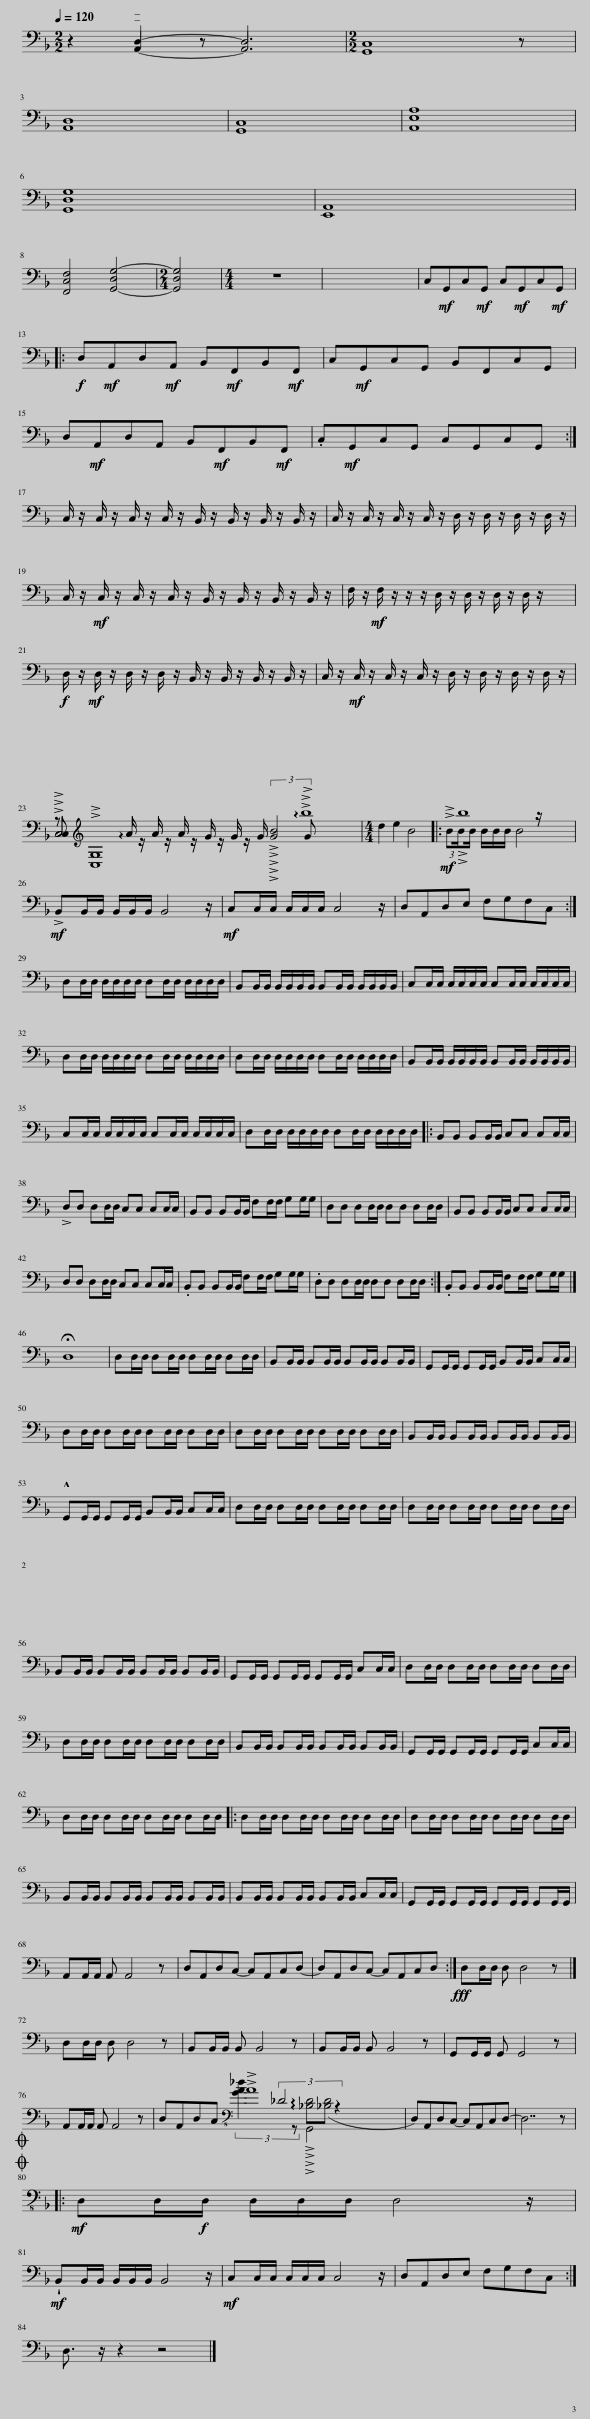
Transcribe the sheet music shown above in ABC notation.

X:1
%%score ( 1 2 3 4 )
L:1/8
Q:1/4=120
M:2/2
I:linebreak $
K:F
V:1 bass
V:2 bass
V:3 bass
V:4 bass
V:1
 z2 !tenuto!D,2- z D,6 |[M:2/2] C,8 z |$ D,8 | C,8 | A,8 |$ %5
 G,8 | A,,8 |$ [F,,C,F,]4 [G,,-D,G,-]4 |[M:2/4] [G,,D,G,]4 |[M:4/4] z8 | %10
 x8 | C,!mf!G,,C,!mf!G,, C,!mf!G,,C,!mf!G,, |:$!f! D,!mf!A,,D,!mf!A,, B,,!mf!F,,B,,!mf!F,, | C,!mf!G,,C,G,, B,,F,,C,G,, |$ D,!mf!A,,D,A,, B,,!mf!F,,B,,!mf!F,, | %15
 .C,!mf!G,,C,G,, C,G,,C,G,, :|$ C,/ z/ C,/ z/ C,/ z/ C,/ z/ B,,/ z/ B,,/ z/ B,,/ z/ B,,/ z/ | C,/ z/ C,/ z/ C,/ z/ C,/ z/ D,/ z/ D,/ z/ D,/ z/ D,/ z/ |$ C,/ z/!mf! C,/ z/ C,/ z/ C,/ z/ B,,/ z/ B,,/ z/ B,,/ z/ B,,/ z/ | F,/ z/!mf! F,/ z/ z/ z/ D,/ z/ D,/ z/ D,/ z/ D,/ z/ x |$ %20
!f! D,/ z/!mf! D,/ z/ D,/ z/ D,/ z/ B,,/ z/ B,,/ z/ B,,/ z/ B,,/ z/ | C,/ z/!mf! C,/ z/ C,/ z/ C,/ z/ D,/ z/ D,/ z/ D,/ z/ D,/ z/ |$ z[K:treble] G,8 G/ (3:2:2!>![GB]4 !arpeggio!!>!b8 |[M:4/4] d2 e2 B4 |:!mf! (3:2:2!>!BB/B/ B/B/B/ B4 z/ x5/4 |$ %25
!mf! !>!B,,B,,/B,,/ B,,/B,,/B,,/ B,,4 z/ |!mf! C,C,/C,/ C,/C,/C,/ C,4 z/ | D,A,,D,E, F,G,F,C, :|$ D,D,/D,/ D,/D,/D,/D,/ D,D,/D,/ D,/D,/D,/D,/ | B,,B,,/B,,/ B,,/B,,/B,,/B,,/ B,,B,,/B,,/ B,,/B,,/B,,/B,,/ | %30
 C,C,/C,/ C,/C,/C,/C,/ C,C,/C,/ C,/C,/C,/C,/ |$!<(! D,D,/D,/ D,/D,/D,/D,/ D,D,/D,/ D,/D,/D,/D,/!<)! | D,D,/D,/ D,/D,/D,/D,/ D,D,/D,/ D,/D,/D,/D,/ | B,,B,,/B,,/ B,,/B,,/B,,/B,,/ B,,B,,/B,,/ B,,/B,,/B,,/B,,/ |$ C,C,/C,/ C,/C,/C,/C,/ C,C,/C,/ C,/C,/C,/C,/ | %35
 D,D,/D,/ D,/D,/D,/D,/ D,D,/D,/ D,/D,/D,/D,/ |: B,,B,, B,,B,,/B,,/ C,C, C,C,/C,/ |$ !>!D,D, D,D,/D,/ C,C, C,C,/C,/ | B,,B,, B,,B,,/B,,/ F,F,/F,/ G,G,/G,/ | D,D, D,D,/D,/ D,D, D,D,/D,/ | %40
 B,,B,, B,,B,,/B,,/ C,C, C,C,/C,/ |$ D,D, D,D,/D,/ C,C, C,C,/C,/ | .B,,B,, B,,B,,/B,,/ F,F,/F,/ G,G,/G,/ | .D,D, D,D,/D,/ D,D, D,D,/D,/ :| .B,,B,, B,,B,,/B,,/ F,F,/F,/ G,G,/G,/ |]$ %45
 !fermata!D,8 | D,D,/D,/ D,D,/D,/ D,D,/D,/ D,D,/D,/ | B,,B,,/B,,/ B,,B,,/B,,/ B,,B,,/B,,/ B,,B,,/B,,/ | G,,G,,/G,,/ G,,G,,/G,,/ B,,B,,/B,,/ C,C,/C,/ |$ D,D,/D,/ D,D,/D,/ D,D,/D,/ D,D,/D,/ | %50
 D,D,/D,/ D,D,/D,/ D,D,/D,/ D,D,/D,/ | B,,B,,/B,,/ B,,B,,/B,,/ B,,B,,/B,,/ B,,B,,/B,,/ |$ !^!G,,G,,/G,,/ G,,G,,/G,,/ B,,B,,/B,,/ C,C,/C,/ | D,D,/D,/ D,D,/D,/ D,D,/D,/ D,D,/D,/ | D,D,/D,/ D,D,/D,/ D,D,/D,/ D,D,/D,/ |$ %55
 B,,B,,/B,,/ B,,B,,/B,,/ B,,B,,/B,,/ B,,B,,/B,,/ | G,,G,,/G,,/ G,,G,,/G,,/ G,,G,,/G,,/ C,C,/C,/ | D,D,/D,/ D,D,/D,/ D,D,/D,/ D,D,/D,/ |$ D,D,/D,/ D,D,/D,/ D,D,/D,/ D,D,/D,/ | B,,B,,/B,,/ B,,B,,/B,,/ B,,B,,/B,,/ B,,B,,/B,,/ | %60
 G,,G,,/G,,/ G,,G,,/G,,/ G,,G,,/G,,/ C,C,/C,/ |$ D,D,/D,/ D,D,/D,/ D,D,/D,/ D,D,/D,/ |: D,D,/D,/ D,D,/D,/ D,D,/D,/ D,D,/D,/ | D,D,/D,/ D,D,/D,/ D,D,/D,/ D,D,/D,/ |$ B,,B,,/B,,/ B,,B,,/B,,/ B,,B,,/B,,/ B,,B,,/B,,/ | %65
 B,,B,,/B,,/ B,,B,,/B,,/ B,,B,,/B,,/ C,C,/C,/ | G,,G,,/G,,/ G,,G,,/G,,/ G,,G,,/G,,/ G,,G,,/G,,/ |$ A,,A,,/A,,/ A,, A,,4 z | D,A,,D,C,- C,A,,C,D,- | D,A,,D,C,- C,A,,C,D, :| %70
!fff! D,D,/D,/ D, D,4 z |]$ D,D,/D,/ D, D,4 z | B,,B,,/B,,/ B,, B,,4 z | B,,B,,/B,,/ B,, B,,4 z | G,,G,,/G,,/ G,, G,,4 z |$ %75
 A,,A,,/A,,/ A,, A,,4 z | D,A,,D,C,[K:bass-8] !>!A8 | D,A,,D,C,- C,A,,C,D,- | D,7 z |:$OO!mf! D,D,/!f!D,/ D,/D,/D,/ D,4 z/ |$ %80
!mf! !wedge!B,B,/B,/ B,/B,/B,/ B,4 z/ |!mf! CC/C/ C/C/C/ C4 z/ | DA,DE FGFC :|$ D3/2 z/ z2 z4 |] %84
V:2
 x2 A,,2- x A,,6 |[M:2/2] G,,8 x |$ A,,8 | G,,8 | E,8 |$ %5
 D,8 | E,,8 |$ x8 |[M:2/4] x4 |[M:4/4] x8 | %10
 x8 | x8 |:$ x8 | x8 |$ x8 | %15
 x8 :|$ x8 | x8 |$ x8 | x8 |$ %20
 x8 | x8 |$ C,4[K:treble] !arpeggio!A/ z/ A/ z/ A/ z/ G/ z/ G/ z/ x19/6 !>!G x13/3 |[M:4/4] x8 |: x2/3 !>!b8 |$ %25
 x8 | x8 | x8 :|$ x8 | x8 | %30
 x8 |$ x8 | x8 | x8 |$ x8 | %35
 x8 |: x8 |$ x8 | x8 | x8 | %40
 x8 |$ x8 | x8 | x8 :| x8 |]$ %45
 x8 | x8 | x8 | x8 |$ x8 | %50
 x8 | x8 |$ x8 | x8 | x8 |$ %55
 x8 | x8 | x8 |$ x8 | x8 | %60
 x8 |$ x8 |: x8 | x8 |$ x8 | %65
 x8 | x8 |$ x8 | x8 | x8 :| %70
 x8 |]$ x8 | x8 | x8 | x8 |$ %75
 x8 | x4[K:bass-8] (3:2:2[GA_d]2 z !arpeggio![_B,_D][_B,D] x4 | x8 | x8 |:$ x8 |$ %80
 x8 | x8 | x8 :|$ x8 |] %84
V:3
 x11 |[M:2/2] x9 |$ x8 | x8 | A,,8 |$ %5
 G,,8 | x8 |$ x8 |[M:2/4] x4 |[M:4/4] x8 | %10
 x8 | x8 |:$ x8 | x8 |$ x8 | %15
 x8 :|$ x8 | x8 |$ x8 | x8 |$ %20
 x8 | x8 |$ !>![C,C,][K:treble] !>!C,8 x17/2 |[M:4/4] x8 |: x35/4 |$ %25
 x8 | x8 | x8 :|$ x8 | x8 | %30
 x8 |$ x8 | x8 | x8 |$ x8 | %35
 x8 |: x8 |$ x8 | x8 | x8 | %40
 x8 |$ x8 | x8 | x8 :| x8 |]$ %45
 x8 | x8 | x8 | x8 |$ x8 | %50
 x8 | x8 |$ x8 | x8 | x8 |$ %55
 x8 | x8 | x8 |$ x8 | x8 | %60
 x8 |$ x8 |: x8 | x8 |$ x8 | %65
 x8 | x8 |$ x8 | x8 | x8 :| %70
 x8 |]$ x8 | x8 | x8 | x8 |$ %75
 x8 | x4[K:bass-8] x2/3 (3:2:2_D4 z2 x10/3 | x8 | x8 |:$ x8 |$ %80
 x8 | x8 | x8 :|$ x8 |] %84
V:4
 x11 |[M:2/2] x9 |$ x8 | x8 | x8 |$ %5
 x8 | x8 |$ x8 |[M:2/4] x4 |[M:4/4] x8 | %10
 x8 | x8 |:$ x8 | x8 |$ x8 | %15
 x8 :|$ x8 | x8 |$ x8 | x8 |$ %20
 x8 | x8 |$ x[K:treble] x33/2 |[M:4/4] x8 |: x35/4 |$ %25
 x8 | x8 | x8 :|$ x8 | x8 | %30
 x8 |$ x8 | x8 | x8 |$ x8 | %35
 x8 |: x8 |$ x8 | x8 | x8 | %40
 x8 |$ x8 | x8 | x8 :| x8 |]$ %45
 x8 | x8 | x8 | x8 |$ x8 | %50
 x8 | x8 |$ x8 | x8 | x8 |$ %55
 x8 | x8 | x8 |$ x8 | x8 | %60
 x8 |$ x8 |: x8 | x8 |$ x8 | %65
 x8 | x8 |$ x8 | x8 | x8 :| %70
 x8 |]$ x8 | x8 | x8 | x8 |$ %75
 x8 | x4[K:bass-8] x2 !>!G,,4 x2 | x8 | x8 |:$ x8 |$ %80
 x8 | x8 | x8 :|$ x8 |] %84
